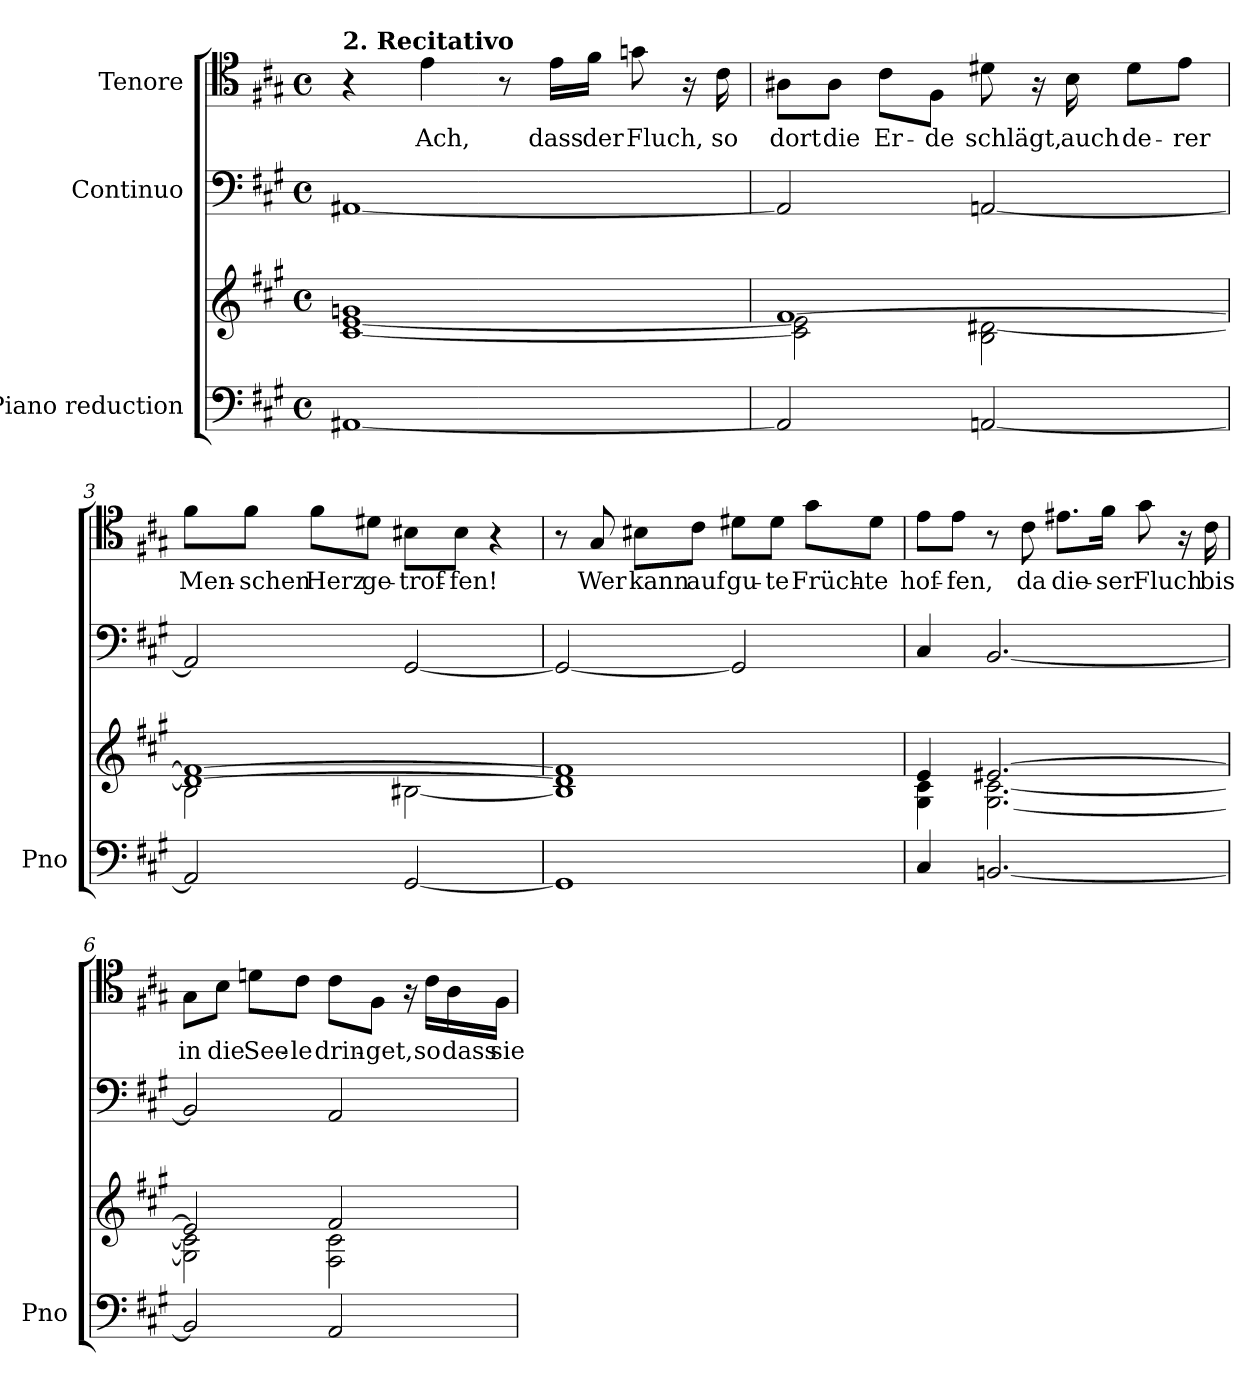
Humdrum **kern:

**kern	**kern	**kern	**kern	**text
*part3	*part3	*part2	*part1	*part1
*staff4	*staff3	*staff2	*staff1	*staff1
*I"Piano reduction	*	*I"Continuo	*I"Tenore	*
*I'Pno	*	*	*	*
*stria5	*stria5	*	*	*
*clefF4	*clefG2	*clefF4	*clefC4	*
*k[f#c#g#]	*k[f#c#g#]	*k[f#c#g#]	*k[f#c#g#]	*
*M4/4	*M4/4	*M4/4	*M4/4	*
*met(c)	*met(c)	*met(c)	*met(c)	*
=1	=1	=1	=1	=1
*	*^	*	*	*
!	!	!	!	!LO:TX:a:B:t=2. Recitativo	!
[1AA#X	1gn	[1c# [1e	[1AA#X	4r	.
!	!	!	!	!	!LO:LY:b
.	.	.	.	4e\	Ach,
.	.	.	.	8r	.
!	!	!	!	!	!LO:LY:b
.	.	.	.	16e\LL	dass
!	!	!	!	!	!LO:LY:b
.	.	.	.	16f#\JJ	der
!	!	!	!	!	!LO:LY:b
.	.	.	.	8gn\	Fluch,
.	.	.	.	16r	.
!	!	!	!	!	!LO:LY:b
.	.	.	.	16c#\	so
=2	=2	=2	=2	=2	=2
!	!	!	!	!	!LO:LY:b
2AA#/]	[1f#	2c#\] 2e\]	2AA#/]	8A#X\L	dort
!	!	!	!	!	!LO:LY:b
.	.	.	.	8A#\J	die
!	!	!	!	!	!LO:LY:b
.	.	.	.	8c#\L	Er-
!	!	!	!	!	!LO:LY:b
.	.	.	.	8F#\J	-de
!	!	!	!	!	!LO:LY:b
[2AAn/	.	2B\ [>2d#X\	[2AAn/	8d#X\	schlägt,
.	.	.	.	16r	.
!	!	!	!	!	!LO:LY:b
.	.	.	.	16B\	auch
!	!	!	!	!	!LO:LY:b
.	.	.	.	8d#\L	de-
!	!	!	!	!	!LO:LY:b
.	.	.	.	8e\J	-rer
=3	=3	=3	=3	=3	=3
!	!	!	!	!	!LO:LY:b
2AA/]	1d#_ 1f#_	2B\	2AA/]	8f#\L	Men-
!	!	!	!	!	!LO:LY:b
.	.	.	.	8f#\J	-schen
!	!	!	!	!	!LO:LY:b
.	.	.	.	8f#\L	Herz
!	!	!	!	!	!LO:LY:b
.	.	.	.	8d#X\J	ge-
!	!	!	!	!	!LO:LY:b
[2GG#/	.	[2B#X\	[2GG#/	8B#X\L	-trof-
!	!	!	!	!	!LO:LY:b
.	.	.	.	8B#\J	-fen!
.	.	.	.	4r	.
=4	=4	=4	=4	=4	=4
1GG#]	1d#] 1f#]	1B#]	2GG#/_	8r	.
!	!	!	!	!	!LO:LY:b
.	.	.	.	8G#/	Wer
!	!	!	!	!	!LO:LY:b
.	.	.	.	8B#X\L	kann
!	!	!	!	!	!LO:LY:b
.	.	.	.	8c#\J	auf
!	!	!	!	!	!LO:LY:b
.	.	.	2GG#/]	8d#X\L	gu-
!	!	!	!	!	!LO:LY:b
.	.	.	.	8d#\J	-te
!	!	!	!	!	!LO:LY:b
.	.	.	.	8g#\L	Früch-
!	!	!	!	!	!LO:LY:b
.	.	.	.	8d#\J	-te
!!LO:LB:g=z
=5	=5	=5	=5	=5	=5
!	!	!	!	!	!LO:LY:b
4C#/	4e/	4G#\ 4c#\	4C#/	8e\L	hof-
!	!	!	!	!	!LO:LY:b
.	.	.	.	8e\J	-fen,
[2.BBn/	[2.e#X/	[2.G#\ [2.c#\	[2.BB/	8r	.
!	!	!	!	!	!LO:LY:b
.	.	.	.	8c#\	da
!	!	!	!	!	!LO:LY:b
.	.	.	.	8.e#X\L	die-
!	!	!	!	!	!LO:LY:b
.	.	.	.	16f#\Jk	-ser
!	!	!	!	!	!LO:LY:b
.	.	.	.	8g#\	Fluch
.	.	.	.	16r	.
!	!	!	!	!	!LO:LY:b
.	.	.	.	16c#\	bis
=6	=6	=6	=6	=6	=6
!	!	!	!	!	!LO:LY:b
2BB/]	2e#/]	2G#\] 2c#\]	2BB/]	8G#\L	in
!	!	!	!	!	!LO:LY:b
.	.	.	.	8B\J	die
!	!	!	!	!	!LO:LY:b
.	.	.	.	8dn\L	See-
!	!	!	!	!	!LO:LY:b
.	.	.	.	8c#\J	-le
!	!	!	!	!	!LO:LY:b
2AA/	2f#/	2F#\ 2c#\	2AA/	8c#\L	drin-
!	!	!	!	!	!LO:LY:b
.	.	.	.	8F#\J	-get,
.	.	.	.	16r	.
!	!	!	!	!	!LO:LY:b
.	.	.	.	16c#\LL	so
!	!	!	!	!	!LO:LY:b
.	.	.	.	16A\	dass
!	!	!	!	!	!LO:LY:b
.	.	.	.	16F#\JJ	sie
*	*v	*v	*	*	*
=	=	=	=	=
*-	*-	*-	*-	*-
